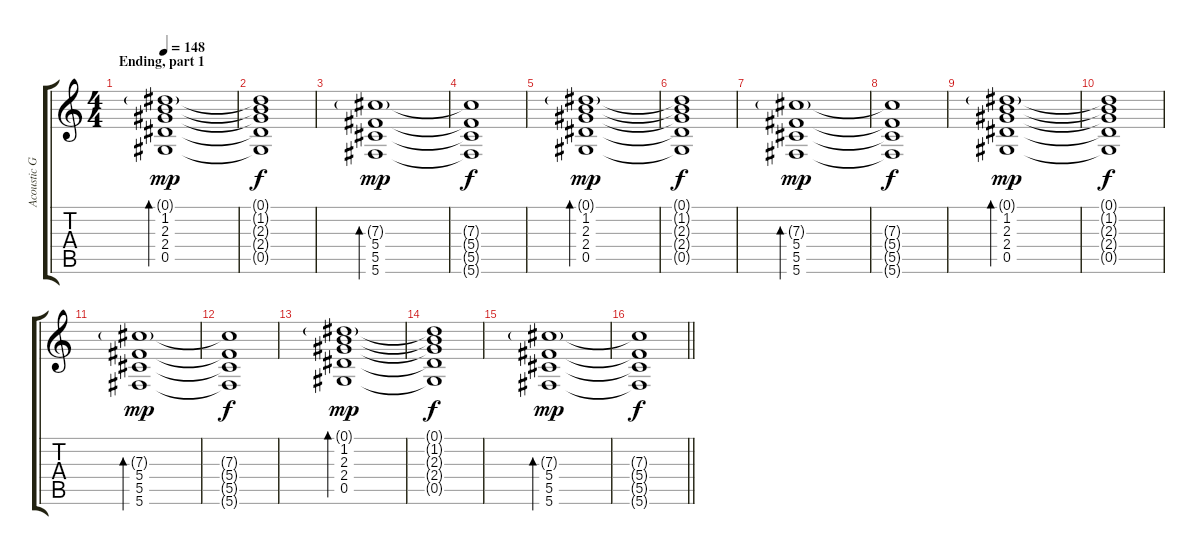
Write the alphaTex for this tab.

\track ("Acoustic Guitar" "Acoustic G") {instrument acousticguitarsteel}
\staff {score tabs}
\tuning (Eb4 Bb3 Gb3 Db3 Ab2 Db2) {hide}
\ts (4 4)
\section ("" "Ending, part 1")
\tempo 148
\clef g2
\ks c
(0.1{g} 1.2 2.3 2.4 0.5).1{bd 240 dy mp} |
(0.1{t} 1.2{t} 2.3{t} 2.4{t} 0.5{t}).1{dy f} |
(7.3{g} 5.4 5.5 5.6).1{bd 240 dy mp} |
(7.3{t} 5.4{t} 5.5{t} 5.6{t}).1{dy f} |
(0.1{g} 1.2 2.3 2.4 0.5).1{bd 240 dy mp} |
(0.1{t} 1.2{t} 2.3{t} 2.4{t} 0.5{t}).1{dy f} |
(7.3{g} 5.4 5.5 5.6).1{bd 240 dy mp} |
(7.3{t} 5.4{t} 5.5{t} 5.6{t}).1{dy f} |
(0.1{g} 1.2 2.3 2.4 0.5).1{bd 240 dy mp} |
(0.1{t} 1.2{t} 2.3{t} 2.4{t} 0.5{t}).1{dy f} |
(7.3{g} 5.4 5.5 5.6).1{bd 240 dy mp} |
(7.3{t} 5.4{t} 5.5{t} 5.6{t}).1{dy f} |
(0.1{g} 1.2 2.3 2.4 0.5).1{bd 240 dy mp} |
(0.1{t} 1.2{t} 2.3{t} 2.4{t} 0.5{t}).1{dy f} |
(7.3{g} 5.4 5.5 5.6).1{bd 240 dy mp} |
\barLineRight lightlight
(7.3{t} 5.4{t} 5.5{t} 5.6{t}).1{dy f}
